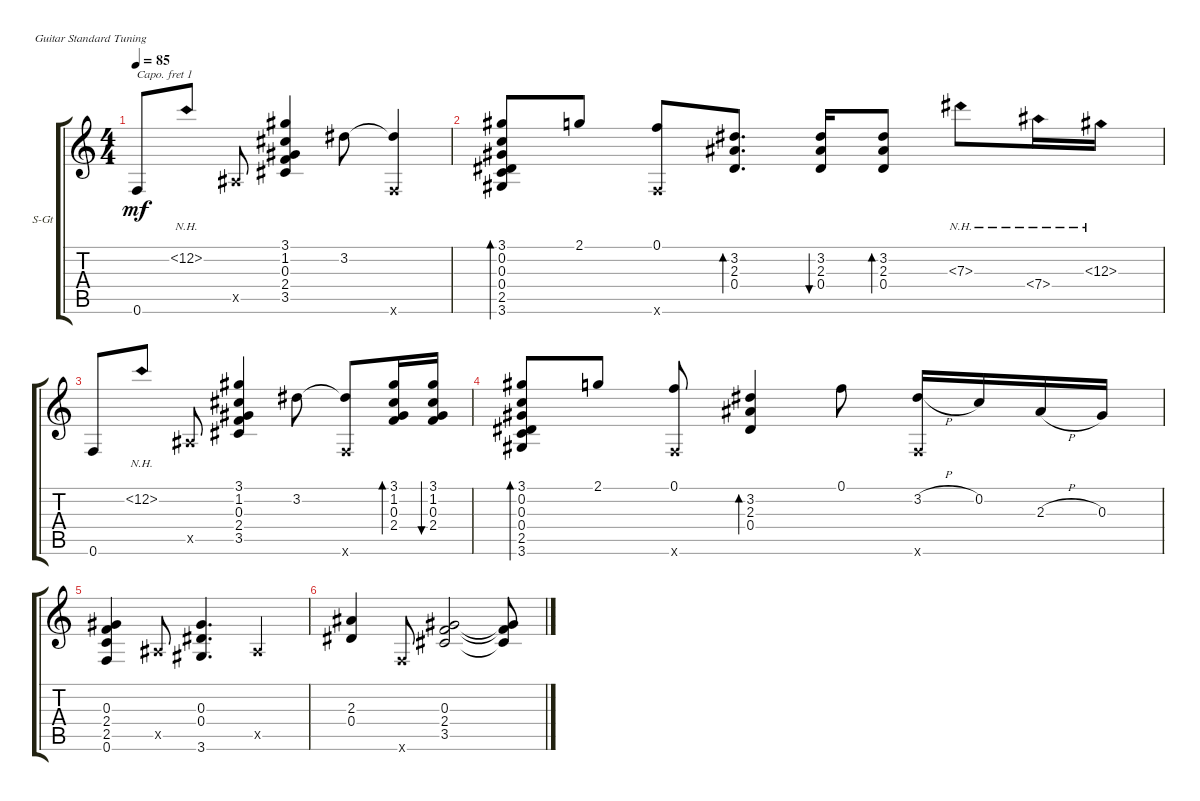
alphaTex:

\defaultSystemsLayout 4
\bracketExtendMode groupsimilarinstruments
\firstSystemTrackNameOrientation horizontal
\otherSystemsTrackNameOrientation horizontal
\track ("Steel Guitar" "S-Gt") {instrument acousticguitarsteel}
\staff {score tabs}
\capo 1
\tuning (E4 B3 G3 D3 A2 E2)
\ts (4 4)
\tempo 85
\clef g2
\ks c
0.6.8{dy mf} 12.2{nh}.8 0.5{x}.8 (3.1 1.2 0.3 2.4 3.5).4 3.2.8 (0.6{x} 3.2{t}).4 |
(3.1 0.2 0.3 0.4 2.5 3.6).8{bd 86} 2.1.8 (0.1 0.6{x}).8 (3.2 2.3 0.4).8{d bd 93} (3.2 2.3 0.4).16{bu 92} (3.2 2.3 0.4).8{bd 91} 7.3{nh}.8 7.4{nh}.16 12.3{nh}.16 |
0.6.8 12.2{nh}.8 0.5{x}.8 (3.1 1.2 0.3 2.4 3.5).4 3.2.8 (0.6{x} 3.2{t}).8 (3.1 1.2 0.3 2.4).16{bd 93} (3.1 1.2 0.3 2.4).16{bu 92} |
(3.1 0.2 0.3 0.4 2.5 3.6).8{bd 86} 2.1.8 (0.1 0.6{x}).8 (3.2 2.3 0.4).4{bd 93} 0.1.8 (3.2{h} 0.6{x}).16 0.2.16 2.3{h}.16 0.3.16 |
(0.3 2.4 2.5 0.6).4 0.5{x}.8 (3.6 0.3 0.4).4{d} 0.5{x}.4 |
(2.3 0.4).4 0.6{x}.8 (0.3 2.4 3.5).2 (0.3{t} 2.4{t} 3.5{t}).8
